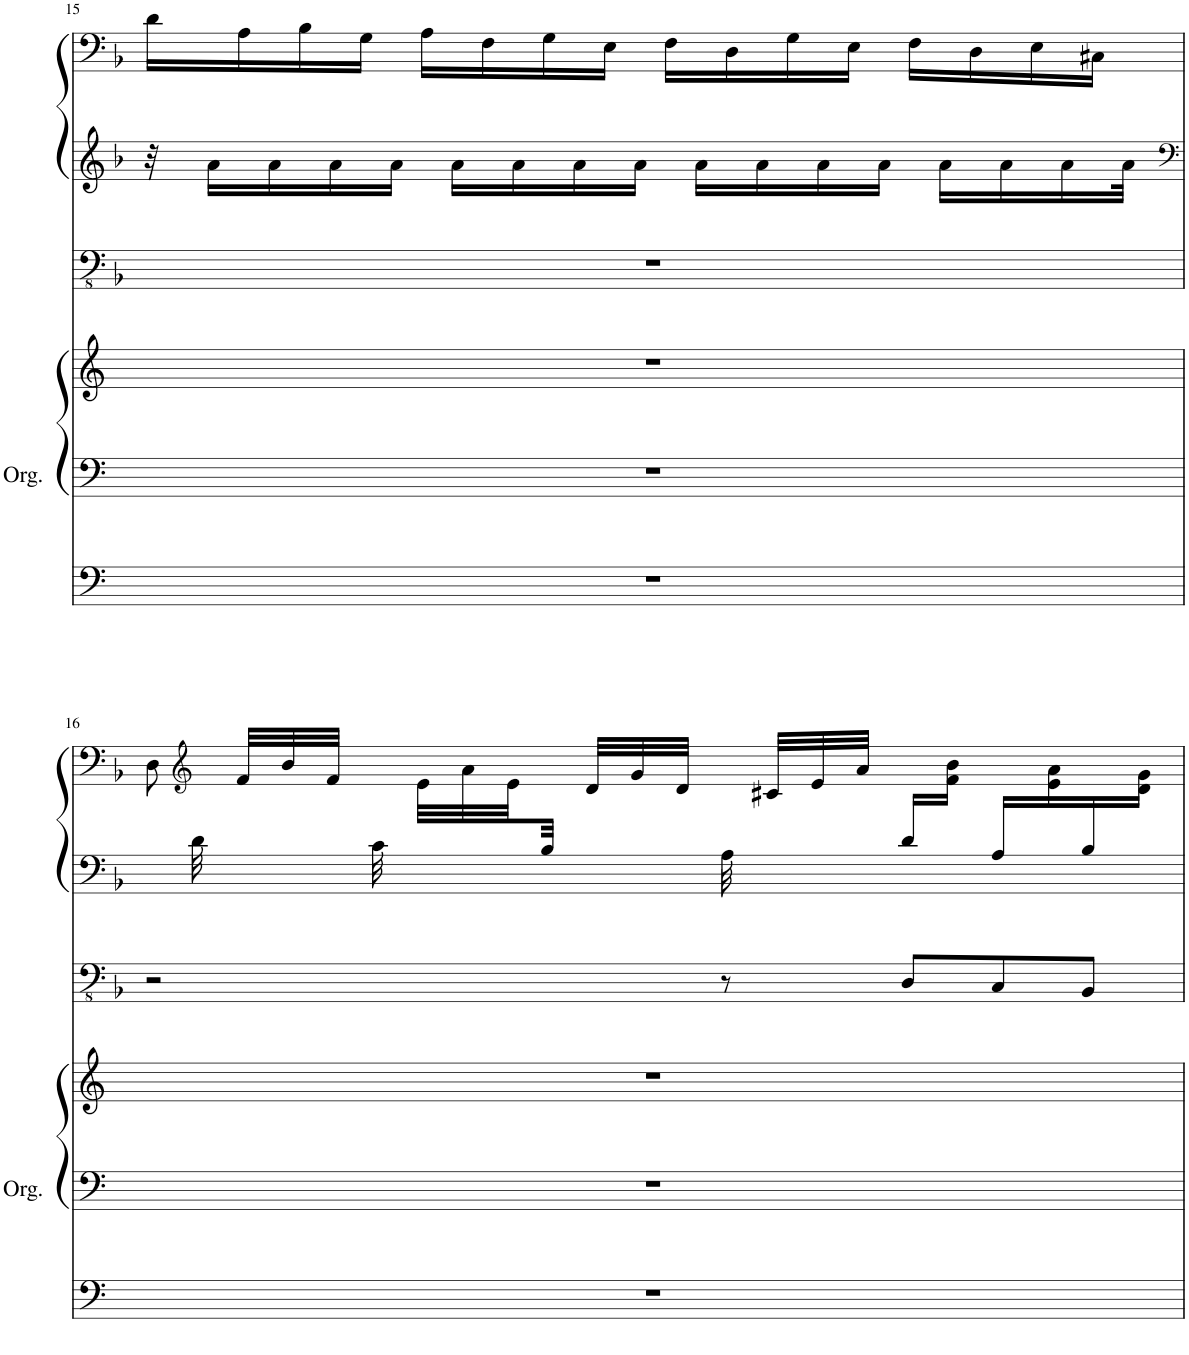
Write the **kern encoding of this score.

**kern	**kern	**kern	**kern	**kern	**kern
*part2	*part2	*part2	*part1	*part1	*part1
*staff6	*staff5	*staff4	*staff3	*staff2	*staff1
*I"Organ	*	*	*I"Organ	*	*
*I'Org.	*	*	*	*	*
!!LO:PB:g=z
*clefF4	*clefF4	*clefG2	*clefFv4	*clefG2	*clefF4
*	*	*	*Trd1c2	*Trd1c2	*Trd1c2
*k[]	*k[]	*k[]	*k[b-]	*k[b-]	*k[b-]
*M4/4	*M4/4	*M4/4	*M4/4	*M4/4	*M4/4
=15	=15	=15	=15	=15	=15
1r	1r	1r	1r	32r	16d\LL
.	.	.	.	16a\LL	.
.	.	.	.	.	16A\
.	.	.	.	16a\	.
.	.	.	.	.	16B-\
.	.	.	.	16a\	.
.	.	.	.	.	16G\JJ
.	.	.	.	16a\JJ	.
.	.	.	.	.	16A\LL
.	.	.	.	16a\LL	.
.	.	.	.	.	16F\
.	.	.	.	16a\	.
.	.	.	.	.	16G\
.	.	.	.	16a\	.
.	.	.	.	.	16E\JJ
.	.	.	.	16a\JJ	.
.	.	.	.	.	16F\LL
.	.	.	.	16a\LL	.
.	.	.	.	.	16D\
.	.	.	.	16a\	.
.	.	.	.	.	16G\
.	.	.	.	16a\	.
.	.	.	.	.	16E\JJ
.	.	.	.	16a\JJ	.
.	.	.	.	.	16F\LL
.	.	.	.	16a\LL	.
.	.	.	.	.	16D\
.	.	.	.	16a\	.
.	.	.	.	.	16E\
.	.	.	.	16a\	.
.	.	.	.	.	16C#X\JJ
.	.	.	.	32a\JJk	.
!!LO:LB:g=z
=16	=16	=16	=16	=16	=16
*	*	*	*	*clefF4	*
*	*	*	*	*^	*
1r	1r	1r	2r	8ryy	1ryy	8D\
*	*	*	*	*	*	*clefG2
.	.	.	.	32d\	.	32ryy
.	.	.	.	16.ryy	.	32f/LLL
.	.	.	.	.	.	32b-/
.	.	.	.	.	.	32f/JJJ
.	.	.	.	32c\	.	32ryy
.	.	.	.	16.ryy	.	32e\LLL
.	.	.	.	.	.	32a\
.	.	.	.	.	.	32e\
.	.	.	.	32B-/JJJ	.	32ryy
.	.	.	.	16.ryy	.	32d/LLL
.	.	.	.	.	.	32g/
.	.	.	.	.	.	32d/JJJ
.	.	.	8r	32A\	.	32ryy
.	.	.	.	16.ryy	.	32c#X/LLL
.	.	.	.	.	.	32e/
.	.	.	.	.	.	32a/JJJ
.	.	.	8DD/L	16d/LL	.	16ryy
.	.	.	.	16ryy	.	16f\ 16b-\JJ
.	.	.	8CC/	16A/LL	.	16ryy
.	.	.	.	16ryy	.	16e\ 16a\
.	.	.	8BBB-/J	16B-/	.	16ryy
.	.	.	.	16ryy	.	16d\ 16g\JJ
*	*	*	*	*v	*v	*
=	=	=	=	=	=
*-	*-	*-	*-	*-	*-
